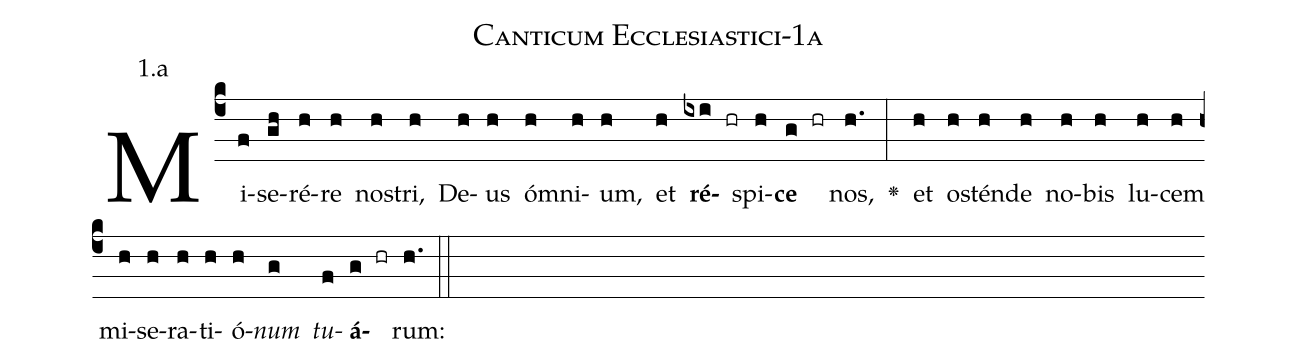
name: Canticum Ecclesiastici-1a;
annotation: 1.a;
%%
(c4)Mi(f)se(gh)ré(h)re(h) no(h)stri,(h) De(h)us(h) óm(h)ni(h)um,(h) et(h) <b>ré</b>(ixi hr)spi(h)<b>ce</b>(g hr) nos,(h.) <v>\greheightstar</v>(:) et(h) o(h)stén(h)de(h) no(h)bis(h) lu(h)cem(h) mi(h)se(h)ra(h)ti(h)ó(h)<i>num</i>(g) <i>tu</i>(f)<b>á</b>(g hr)rum:(h.) (::)


%E(h) u(h) o(g) u(f) a(g) e.(h.) (::)
